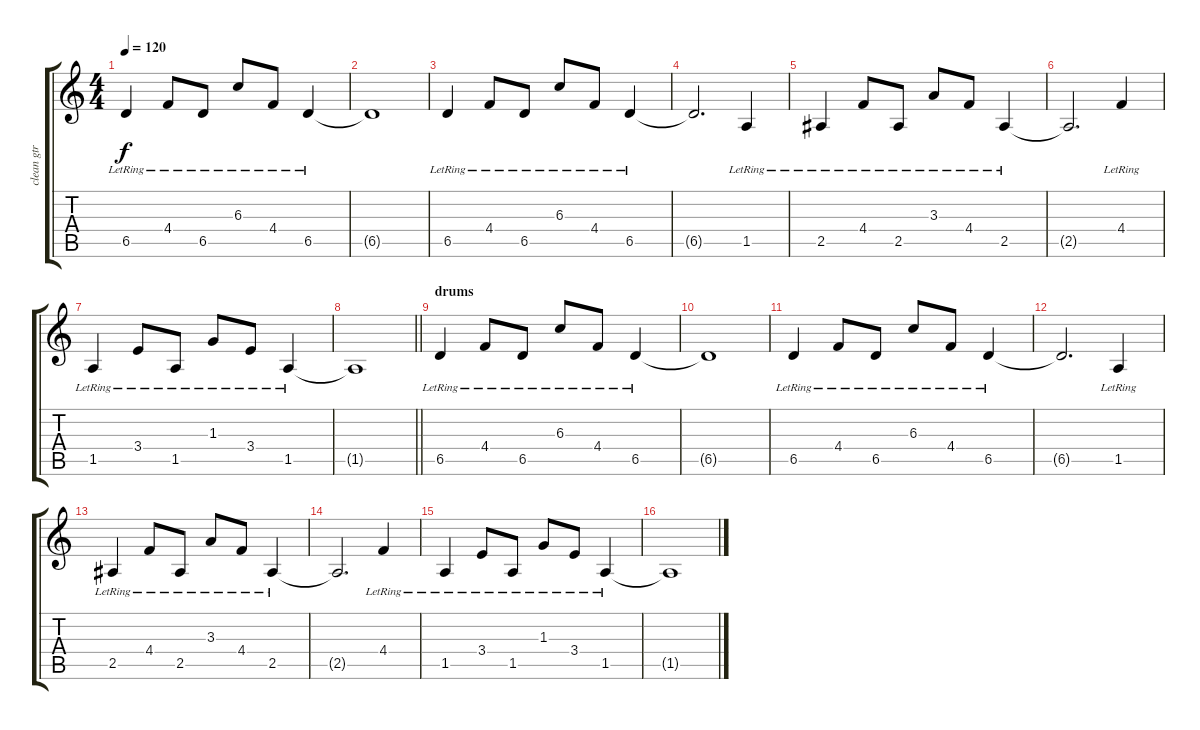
\track ("clean gtr" "clean gtr") {instrument electricguitarjazz}
\staff {score tabs}
\tuning (Eb4 Bb3 Gb3 Db3 Ab2 Db2) {hide}
\ts (4 4)
\tempo 120
\clef g2
\ks c
6.5{lr}.4{dy f} 4.4{lr}.8 6.5{lr}.8 6.3{lr}.8 4.4{lr}.8 6.5{lr}.4 |
6.5{t}.1 |
6.5{lr}.4 4.4{lr}.8 6.5{lr}.8 6.3{lr}.8 4.4{lr}.8 6.5{lr}.4 |
6.5{t}.2{d} 1.5{lr}.4 |
2.5{lr}.4 4.4{lr}.8 2.5{lr}.8 3.3{lr}.8 4.4{lr}.8 2.5{lr}.4 |
2.5{t}.2{d} 4.4{lr}.4 |
1.5{lr}.4 3.4{lr}.8 1.5{lr}.8 1.3{lr}.8 3.4{lr}.8 1.5{lr}.4 |
\barLineRight lightlight
1.5{t}.1 |
\section ("" "drums")
6.5{lr}.4 4.4{lr}.8 6.5{lr}.8 6.3{lr}.8 4.4{lr}.8 6.5{lr}.4 |
6.5{t}.1 |
6.5{lr}.4 4.4{lr}.8 6.5{lr}.8 6.3{lr}.8 4.4{lr}.8 6.5{lr}.4 |
6.5{t}.2{d} 1.5{lr}.4 |
2.5{lr}.4 4.4{lr}.8 2.5{lr}.8 3.3{lr}.8 4.4{lr}.8 2.5{lr}.4 |
2.5{t}.2{d} 4.4{lr}.4 |
1.5{lr}.4 3.4{lr}.8 1.5{lr}.8 1.3{lr}.8 3.4{lr}.8 1.5{lr}.4 |
1.5{t}.1
